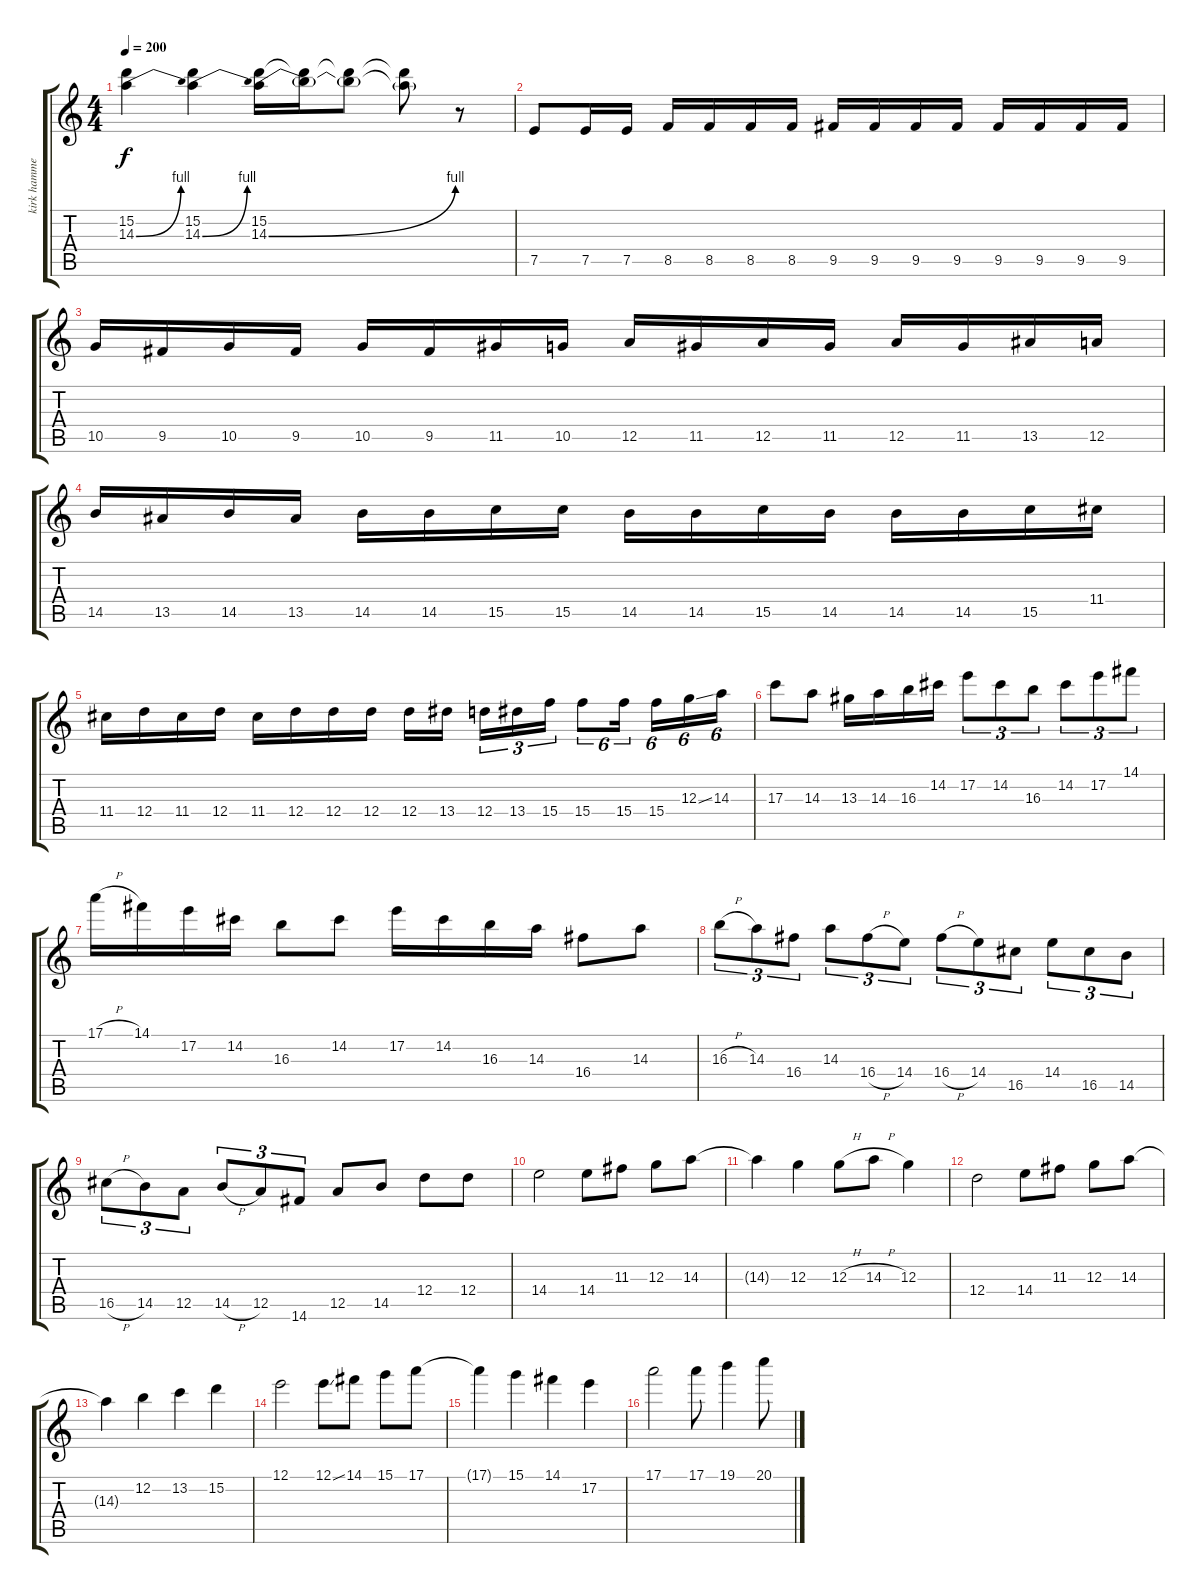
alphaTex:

\track ("kirk hammett" "kirk hamme") {instrument distortionguitar}
\staff {score tabs}
\tuning (E4 B3 G3 D3 A2 E2) {hide}
\ts (4 4)
\tempo 200
\clef g2
\ks c
(15.2 14.3{be (bend 0 0 60 4)}).4{dy f} (15.2 14.3{be (bend 0 0 60 4)}).4 (15.2 14.3{be (bend 0 0 60 4)}).16 (15.2{t} 14.3{t}).16 (15.2{t} 14.3{t}).8 (15.2{t} 14.3{t}).8 r.8 |
7.5.8 7.5.16 7.5.16 8.5.16 8.5.16 8.5.16 8.5.16 9.5.16 9.5.16 9.5.16 9.5.16 9.5.16 9.5.16 9.5.16 9.5.16 |
10.5.16 9.5.16 10.5.16 9.5.16 10.5.16 9.5.16 11.5.16 10.5.16 12.5.16 11.5.16 12.5.16 11.5.16 12.5.16 11.5.16 13.5.16 12.5.16 |
14.5.16 13.5.16 14.5.16 13.5.16 14.5.16 14.5.16 15.5.16 15.5.16 14.5.16 14.5.16 15.5.16 14.5.16 14.5.16 14.5.16 15.5.16 11.4.16 |
11.4.16 12.4.16 11.4.16 12.4.16 11.4.16 12.4.16 12.4.16 12.4.16 12.4.16 13.4.16 12.4.16{tu (3 2)} 13.4.16{tu (3 2)} 15.4.16{tu (3 2)} 15.4.8{tu (6 4)} 15.4.16{tu (6 4)} 15.4.16{tu (6 4)} 12.3{ss}.16{tu (6 4)} 14.3.16{tu (6 4)} |
17.3.8 14.3.8 13.3.16 14.3.16 16.3.16 14.2.16 17.2.8{tu (3 2)} 14.2.8{tu (3 2)} 16.3.8{tu (3 2)} 14.2.8{tu (3 2)} 17.2.8{tu (3 2)} 14.1.8{tu (3 2)} |
17.1{h}.16 14.1.16 17.2.16 14.2.16 16.3.8 14.2.8 17.2.16 14.2.16 16.3.16 14.3.16 16.4.8 14.3.8 |
16.3{h}.8{tu (3 2)} 14.3.8{tu (3 2)} 16.4.8{tu (3 2)} 14.3.8{tu (3 2)} 16.4{h}.8{tu (3 2)} 14.4.8{tu (3 2)} 16.4{h}.8{tu (3 2)} 14.4.8{tu (3 2)} 16.5.8{tu (3 2)} 14.4.8{tu (3 2)} 16.5.8{tu (3 2)} 14.5.8{tu (3 2)} |
16.5{h}.8{tu (3 2)} 14.5.8{tu (3 2)} 12.5.8{tu (3 2)} 14.5{h}.8{tu (3 2)} 12.5.8{tu (3 2)} 14.6.8{tu (3 2)} 12.5.8 14.5.8 12.4.8 12.4.8 |
14.4.2 14.4.8 11.3.8 12.3.8 14.3.8 |
14.3{t}.4 12.3.4 12.3{h}.8 14.3{h}.8 12.3.4 |
12.4.2 14.4.8 11.3.8 12.3.8 14.3.8 |
14.3{t}.4 12.2.4 13.2.4 15.2.4 |
12.1.2 12.1{ss}.8 14.1.8 15.1.8 17.1.8 |
17.1{t}.4 15.1.4 14.1.4 17.2.4 |
17.1.2 17.1.8 19.1.4 20.1.8
